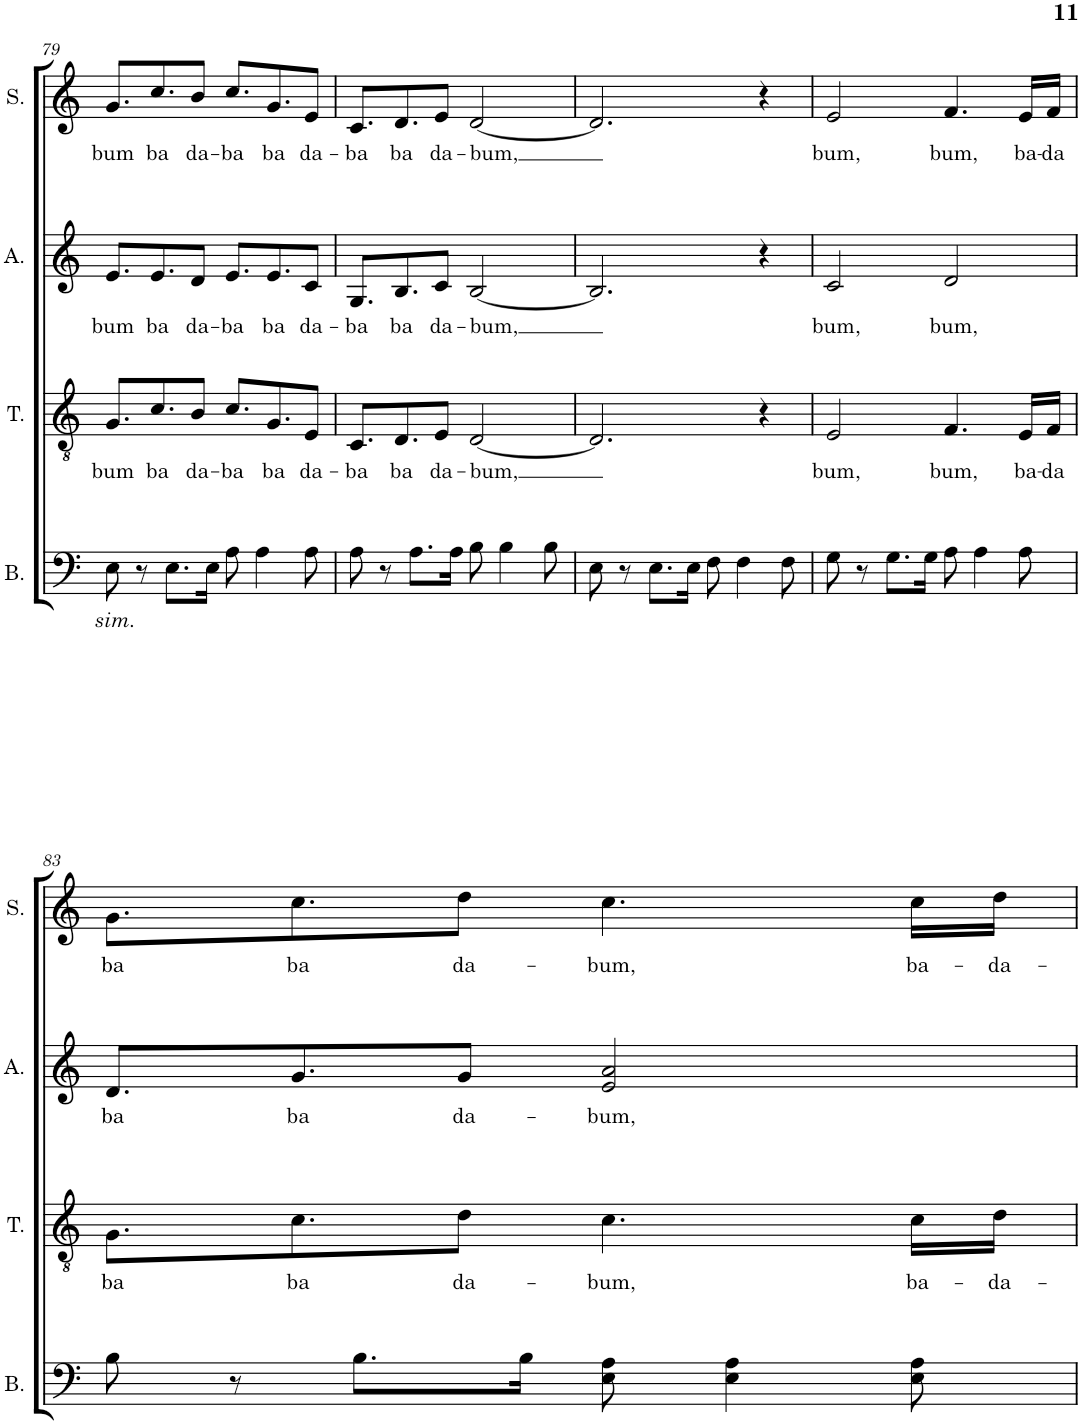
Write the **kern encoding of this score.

**kern	**text	**kern	**text	**kern	**text	**kern	**text
*part4	*part4	*part3	*part3	*part2	*part2	*part1	*part1
*staff4	*staff4	*staff3	*staff3	*staff2	*staff2	*staff1	*staff1
*I"Bass	*	*I"Tenor	*	*I"Alto	*	*I"Soprano	*
*I'B.	*	*I'T.	*	*I'A.	*	*I'S.	*
!!LO:PB:g=z
*clefF4	*	*clefGv2	*	*clefG2	*	*clefG2	*
*k[]	*	*k[]	*	*k[]	*	*k[]	*
*M4/4	*	*M4/4	*	*M4/4	*	*M4/4	*
=79	=79	=79	=79	=79	=79	=79	=79
!	!LO:LY:b	!	!LO:LY:b	!	!LO:LY:b	!	!LO:LY:b
8E\	sim.	8.G/L	bum	8.e/L	bum	8.g/L	bum
8r	.	.	.	.	.	.	.
!	!	!	!LO:LY:b	!	!LO:LY:b	!	!LO:LY:b
.	.	8.c/	ba	8.e/	ba	8.cc/	ba
8.E\L	.	.	.	.	.	.	.
!	!	!	!LO:LY:b	!	!LO:LY:b	!	!LO:LY:b
.	.	8B/J	da-	8d/J	da-	8b/J	da-
16E\Jk	.	.	.	.	.	.	.
!	!	!	!LO:LY:b	!	!LO:LY:b	!	!LO:LY:b
8A\	.	8.c/L	-ba	8.e/L	-ba	8.cc/L	-ba
4A\	.	.	.	.	.	.	.
!	!	!	!LO:LY:b	!	!LO:LY:b	!	!LO:LY:b
.	.	8.G/	ba	8.e/	ba	8.g/	ba
!	!	!	!LO:LY:b	!	!LO:LY:b	!	!LO:LY:b
8A\	.	8E/J	da-	8c/J	da-	8e/J	da-
=80	=80	=80	=80	=80	=80	=80	=80
!	!	!	!LO:LY:b	!	!LO:LY:b	!	!LO:LY:b
8A\	.	8.C/L	-ba	8.G/L	-ba	8.c/L	-ba
8r	.	.	.	.	.	.	.
!	!	!	!LO:LY:b	!	!LO:LY:b	!	!LO:LY:b
.	.	8.D/	ba	8.B/	ba	8.d/	ba
8.A\L	.	.	.	.	.	.	.
!	!	!	!LO:LY:b	!	!LO:LY:b	!	!LO:LY:b
.	.	8E/J	da-	8c/J	da-	8e/J	da-
16A\Jk	.	.	.	.	.	.	.
!	!	!	!LO:LY:b	!	!LO:LY:b	!	!LO:LY:b
8B\	.	[2D/	-bum,	[2B/	-bum,	[2d/	-bum,
4B\	.	.	.	.	.	.	.
8B\	.	.	.	.	.	.	.
=81	=81	=81	=81	=81	=81	=81	=81
8E\	.	2.D/]	.	2.B/]	.	2.d/]	.
8r	.	.	.	.	.	.	.
8.E\L	.	.	.	.	.	.	.
16E\Jk	.	.	.	.	.	.	.
8F\	.	.	.	.	.	.	.
4F\	.	.	.	.	.	.	.
.	.	4r	.	4r	.	4r	.
8F\	.	.	.	.	.	.	.
=82	=82	=82	=82	=82	=82	=82	=82
!	!	!	!LO:LY:b	!	!LO:LY:b	!	!LO:LY:b
8G\	.	2E/	bum,	2c/	bum,	2e/	bum,
8r	.	.	.	.	.	.	.
8.G\L	.	.	.	.	.	.	.
16G\Jk	.	.	.	.	.	.	.
!	!	!	!LO:LY:b	!	!LO:LY:b	!	!LO:LY:b
8A\	.	4.F/	bum,	2d/	bum,	4.f/	bum,
4A\	.	.	.	.	.	.	.
!	!	!	!LO:LY:b	!	!	!	!LO:LY:b
8A\	.	16E/LL	ba-	.	.	16e/LL	ba-
!	!	!	!LO:LY:b	!	!	!	!LO:LY:b
.	.	16F/JJ	-da	.	.	16f/JJ	-da
!!LO:LB:g=z
=83	=83	=83	=83	=83	=83	=83	=83
!	!	!	!LO:LY:b	!	!LO:LY:b	!	!LO:LY:b
8B\	.	8.G\L	ba	8.d/L	ba	8.g\L	ba
8r	.	.	.	.	.	.	.
!	!	!	!LO:LY:b	!	!LO:LY:b	!	!LO:LY:b
.	.	8.c\	ba	8.g/	ba	8.cc\	ba
8.B\L	.	.	.	.	.	.	.
!	!	!	!LO:LY:b	!	!LO:LY:b	!	!LO:LY:b
.	.	8d\J	da-	8g/J	da-	8dd\J	da-
16B\Jk	.	.	.	.	.	.	.
!	!	!	!LO:LY:b	!	!LO:LY:b	!	!LO:LY:b
8E\ 8A\	.	4.c\	-bum,	2e/ 2a/	-bum,	4.cc\	-bum,
4E\ 4A\	.	.	.	.	.	.	.
!	!	!	!LO:LY:b	!	!	!	!LO:LY:b
8E\ 8A\	.	16c\LL	ba-	.	.	16cc\LL	ba-
!	!	!	!LO:LY:b	!	!	!	!LO:LY:b
.	.	16d\JJ	-da-	.	.	16dd\JJ	-da-
=	=	=	=	=	=	=	=
*-	*-	*-	*-	*-	*-	*-	*-
